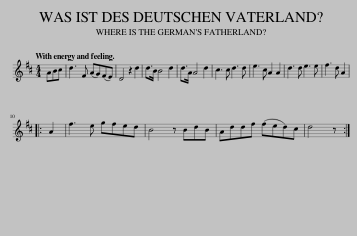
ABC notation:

X:1
L:1/8
Q:1/4=120
M:4/4
I:linebreak $
K:D
V:1 treble
V:1
 ABc | d3 F (AG)(FE) | D4 z2 d2 | d>B B4 d2 | d>A A4 d2 | %5
 c3 c d3 d | e3 c A2 A2 | d3 d e3 e | f3 d A2 |:$ A2 | %10
 f3 e gfed | B4 z BdB | Addf (fed)c | d4 z :| %14
